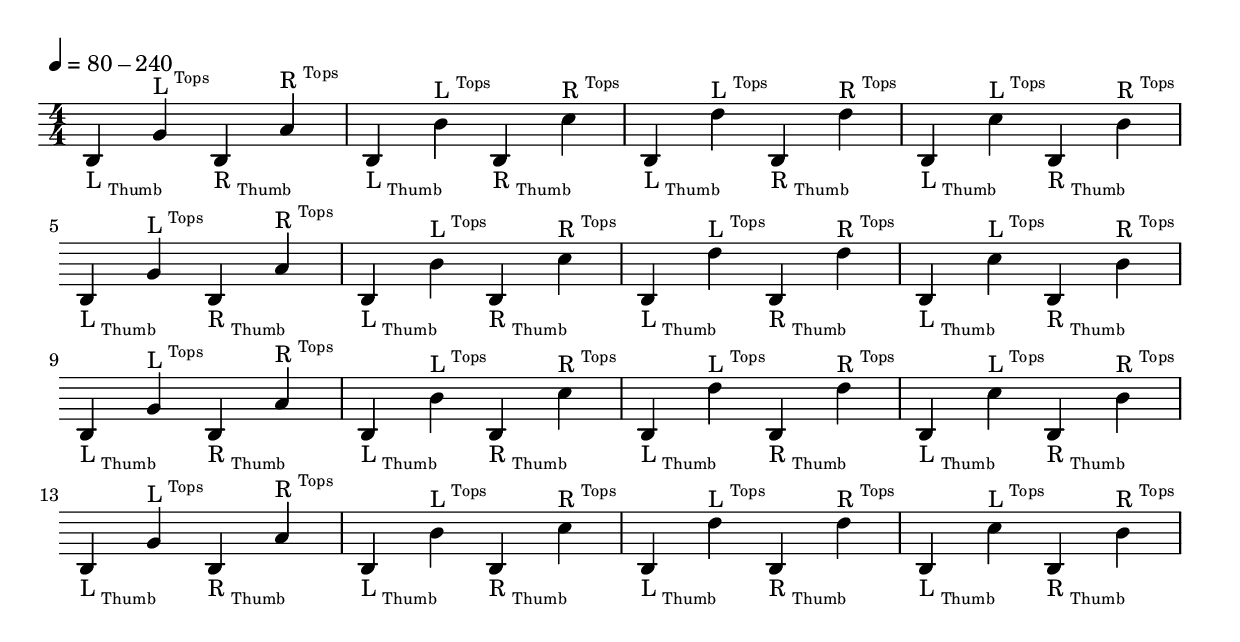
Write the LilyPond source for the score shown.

\version "2.24.1"
\include "../global.ly"

\layout {
  indent = -3.5
}

\relative c' {
  \defaultScoreSettings
  \tempo 4 = 80 - 240
  \time 4/4

  \repeat unfold 4 {

    b4_\LThumbBtm g'^\LTopsTop b,_\RThumbBtm a'^\RTopsTop
    b,_\LThumbBtm b'^\LTopsTop b,_\RThumbBtm c'^\RTopsTop
    b,_\LThumbBtm d'^\LTopsTop b,_\RThumbBtm d'^\RTopsTop
    b,_\LThumbBtm c'^\LTopsTop b,_\RThumbBtm b'^\RTopsTop
    \break

  }
}